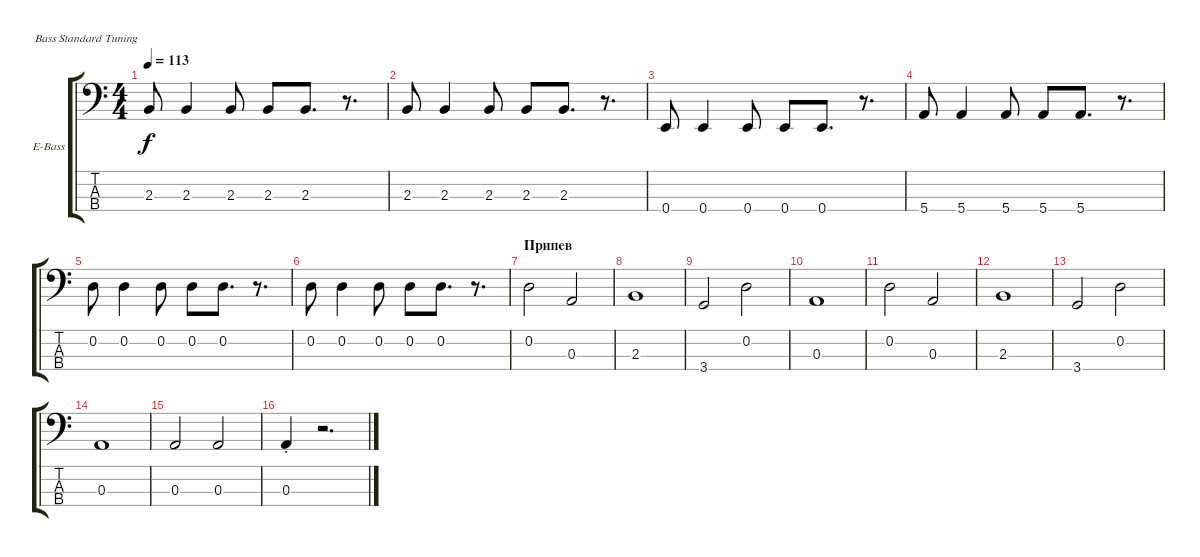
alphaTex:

\defaultSystemsLayout 4
\bracketExtendMode groupsimilarinstruments
\firstSystemTrackNameOrientation horizontal
\otherSystemsTrackNameOrientation horizontal
\track ("А. Андреев" "E-Bass") {instrument electricbassfinger}
\staff {score tabs}
\tuning (G2 D2 A1 E1)
\ts (4 4)
\tempo 113
\clef f4
\ks c
2.3.8{dy f} 2.3.4 2.3.8 2.3.8 2.3.8{d} r.8{d} |
2.3.8 2.3.4 2.3.8 2.3.8 2.3.8{d} r.8{d} |
0.4.8 0.4.4 0.4.8 0.4.8 0.4.8{d} r.8{d} |
5.4.8 5.4.4 5.4.8 5.4.8 5.4.8{d} r.8{d} |
0.2.8 0.2.4 0.2.8 0.2.8 0.2.8{d} r.8{d} |
0.2.8 0.2.4 0.2.8 0.2.8 0.2.8{d} r.8{d} |
\section ("" "Припев")
0.2.2 0.3.2 |
2.3.1 |
3.4.2 0.2.2 |
0.3.1 |
0.2.2 0.3.2 |
2.3.1 |
3.4.2 0.2.2 |
0.3.1 |
0.3.2 0.3.2 |
0.3{st}.4 r.2{d}
